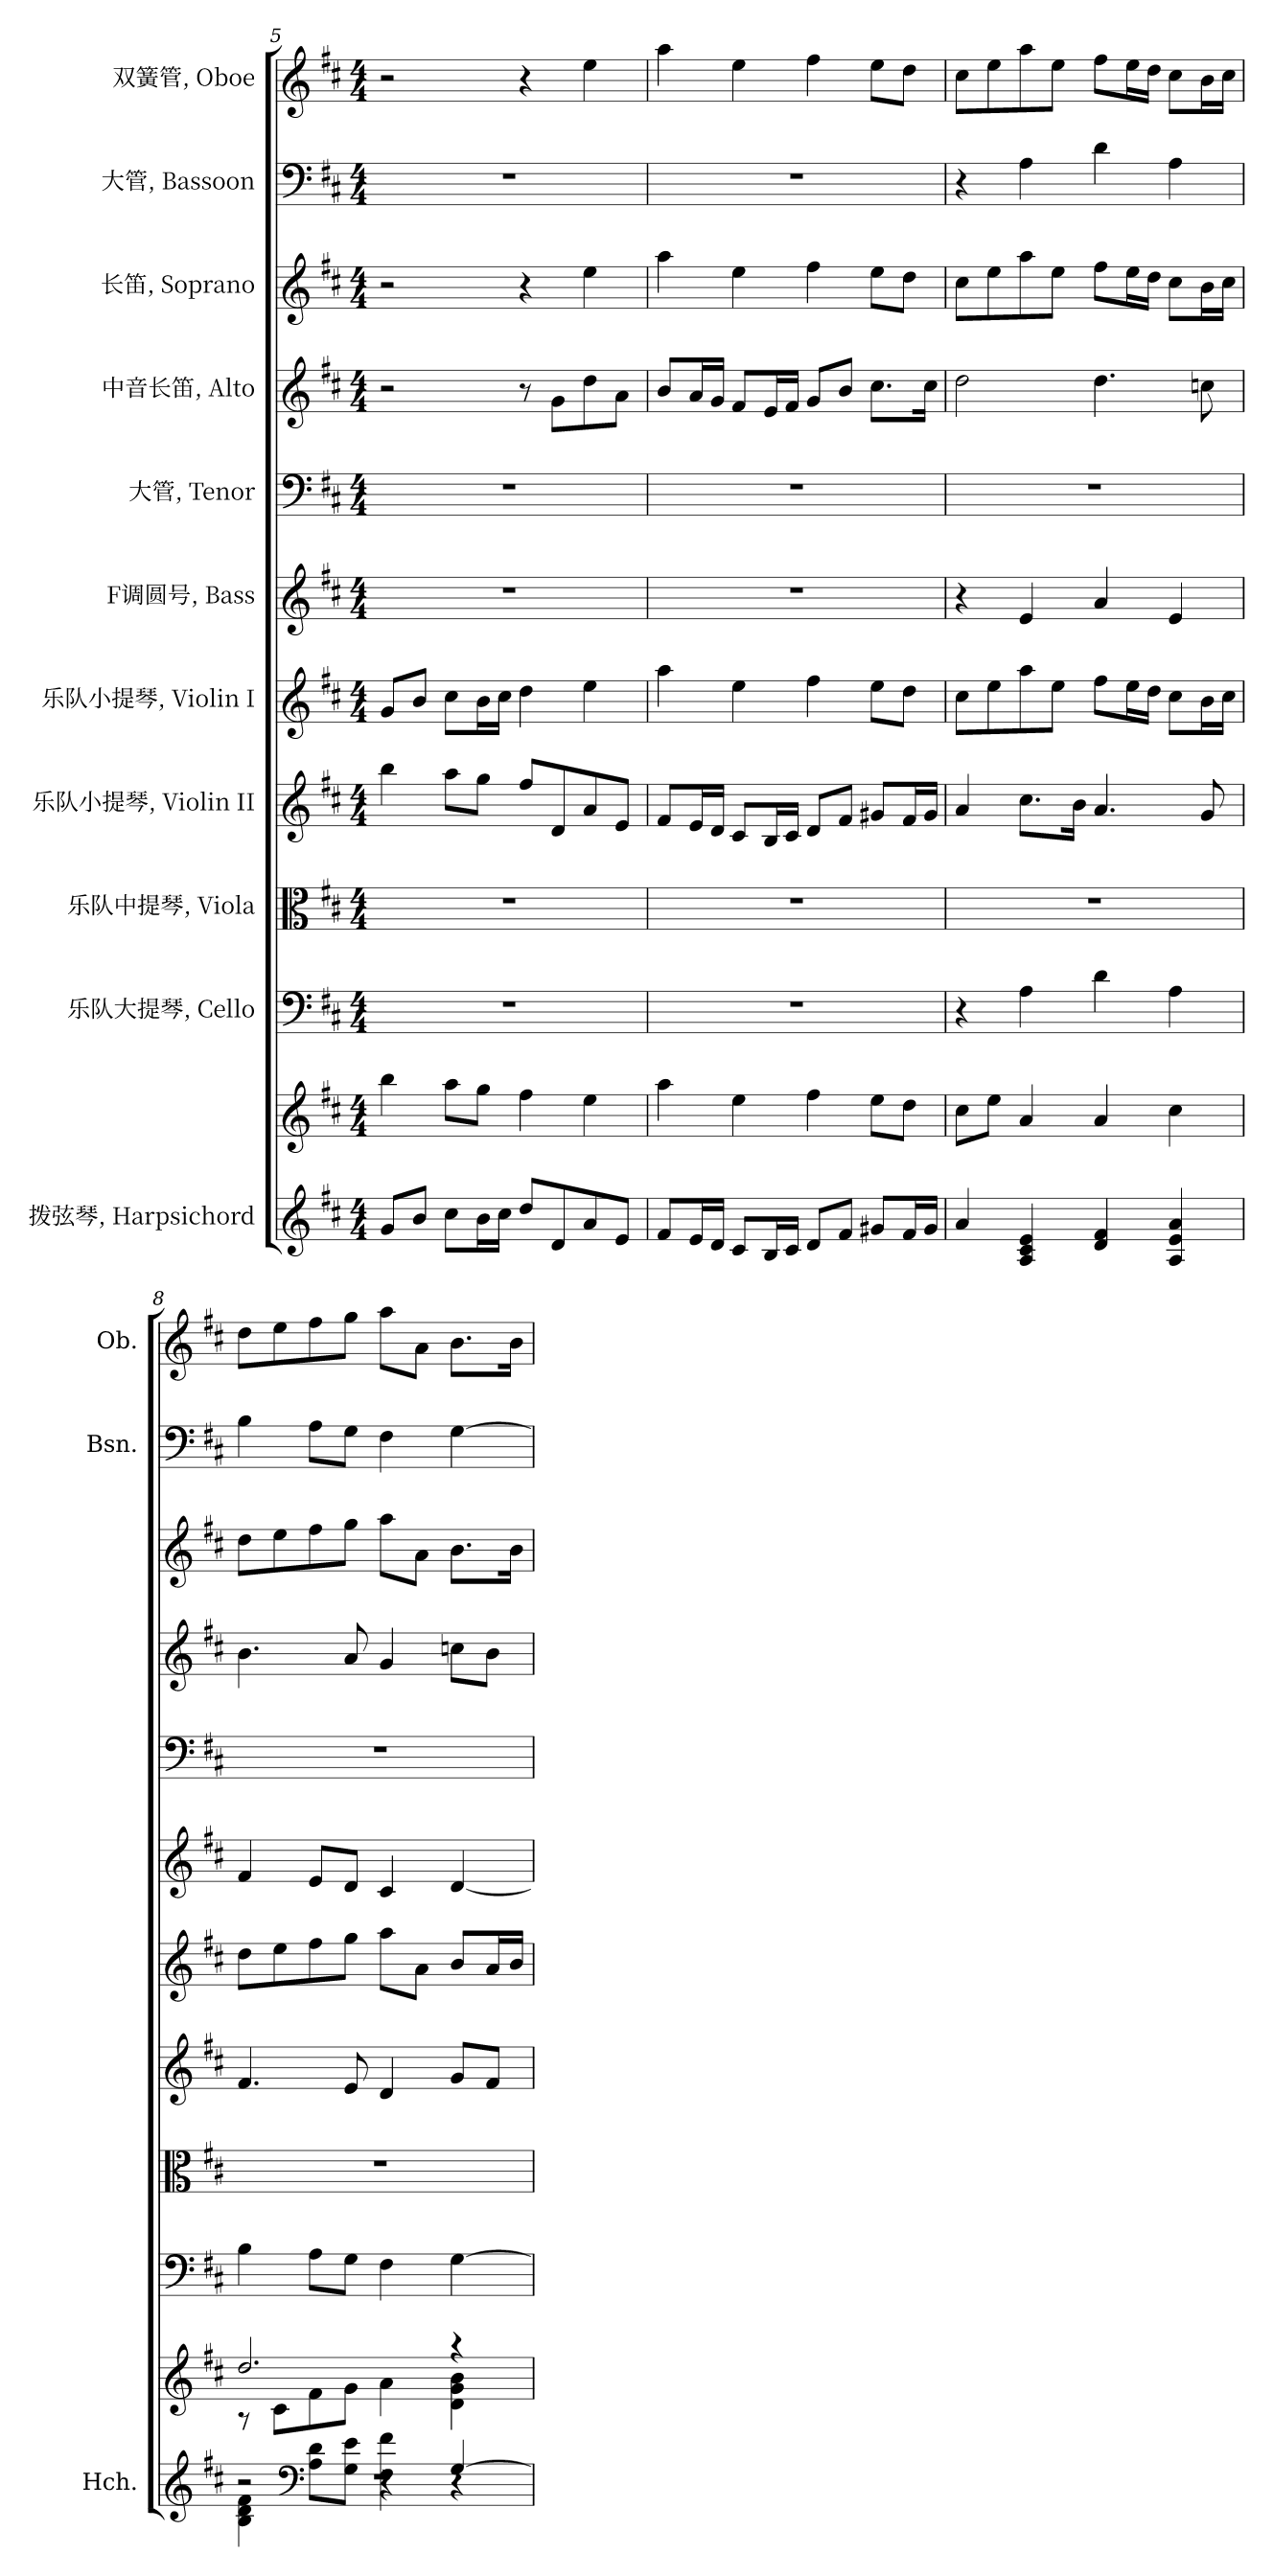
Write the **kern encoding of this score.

**kern	**kern	**kern	**kern	**kern	**kern	**kern	**kern	**kern	**kern	**kern	**kern
*part11	*part11	*part10	*part9	*part8	*part7	*part6	*part5	*part4	*part3	*part2	*part1
*staff12	*staff11	*staff10	*staff9	*staff8	*staff7	*staff6	*staff5	*staff4	*staff3	*staff2	*staff1
*I"拨弦琴, Harpsichord	*	*I"乐队大提琴, Cello	*I"乐队中提琴, Viola	*I"乐队小提琴, Violin II	*I"乐队小提琴, Violin I	*I"F调圆号, Bass	*I"大管, Tenor	*I"中音长笛, Alto	*I"长笛, Soprano	*I"大管, Bassoon	*I"双簧管, Oboe
*I'Hch.	*	*	*	*	*	*	*	*	*	*I'Bsn.	*I'Ob.
*clefG2	*clefG2	*clefF4	*clefC3	*clefG2	*clefG2	*clefG2	*clefF4	*clefG2	*clefG2	*clefF4	*clefG2
*	*	*	*	*	*	*ITrd4c7	*	*ITrd3c5	*	*	*
*k[f#c#]	*k[f#c#]	*k[f#c#]	*k[f#c#]	*k[f#c#]	*k[f#c#]	*k[f#]	*k[f#c#]	*k[f#c#g#]	*k[f#c#]	*k[f#c#]	*k[f#c#]
*M4/4	*M4/4	*M4/4	*M4/4	*M4/4	*M4/4	*M4/4	*M4/4	*M4/4	*M4/4	*M4/4	*M4/4
=5	=5	=5	=5	=5	=5	=5	=5	=5	=5	=5	=5
8g/L	4bb\	1r	1r	4bb\	8g/L	1r	1r	2r	2r	1r	2r
8b/J	.	.	.	.	8b/J	.	.	.	.	.	.
8cc#\L	8aa\L	.	.	8aa\L	8cc#\L	.	.	.	.	.	.
16b\L	8gg\J	.	.	8gg\J	16b\L	.	.	.	.	.	.
16cc#\JJ	.	.	.	.	16cc#\JJ	.	.	.	.	.	.
8dd/L	4ff#\	.	.	8ff#/L	4dd\	.	.	8r	4r	.	4r
8d/	.	.	.	8d/	.	.	.	8d\L	.	.	.
8a/	4ee\	.	.	8a/	4ee\	.	.	8a\	4ee\	.	4ee\
8e/J	.	.	.	8e/J	.	.	.	8e\J	.	.	.
!!LO:PB:g=z
=6	=6	=6	=6	=6	=6	=6	=6	=6	=6	=6	=6
8f#/L	4aa\	1r	1r	8f#/L	4aa\	1r	1r	8f#/L	4aa\	1r	4aa\
16e/L	.	.	.	16e/L	.	.	.	16e/L	.	.	.
16d/JJ	.	.	.	16d/JJ	.	.	.	16d/JJ	.	.	.
8c#/L	4ee\	.	.	8c#/L	4ee\	.	.	8c#/L	4ee\	.	4ee\
16B/L	.	.	.	16B/L	.	.	.	16B/L	.	.	.
16c#/JJ	.	.	.	16c#/JJ	.	.	.	16c#/JJ	.	.	.
8d/L	4ff#\	.	.	8d/L	4ff#\	.	.	8d/L	4ff#\	.	4ff#\
8f#/J	.	.	.	8f#/J	.	.	.	8f#/J	.	.	.
8g#X/L	8ee\L	.	.	8g#X/L	8ee\L	.	.	8.g#\L	8ee\L	.	8ee\L
16f#/L	8dd\J	.	.	16f#/L	8dd\J	.	.	.	8dd\J	.	8dd\J
16g#/JJ	.	.	.	16g#/JJ	.	.	.	16g#\Jk	.	.	.
=7	=7	=7	=7	=7	=7	=7	=7	=7	=7	=7	=7
4a/	8cc#\L	4r	1r	4a/	8cc#\L	4r	1r	2a\	8cc#\L	4r	8cc#\L
.	8ee\J	.	.	.	8ee\	.	.	.	8ee\	.	8ee\
4A/ 4c#/ 4e/	4a/	4A\	.	8.cc#\L	8aa\	4A/	.	.	8aa\	4A\	8aa\
.	.	.	.	.	8ee\J	.	.	.	8ee\J	.	8ee\J
.	.	.	.	16b\Jk	.	.	.	.	.	.	.
4d/ 4f#/	4a/	4d\	.	4.a/	8ff#\L	4d/	.	4.a\	8ff#\L	4d\	8ff#\L
.	.	.	.	.	16ee\L	.	.	.	16ee\L	.	16ee\L
.	.	.	.	.	16dd\JJ	.	.	.	16dd\JJ	.	16dd\JJ
4A/ 4e/ 4a/	4cc#\	4A\	.	.	8cc#\L	4A/	.	.	8cc#\L	4A\	8cc#\L
.	.	.	.	8g/	16b\L	.	.	8gn\	16b\L	.	16b\L
.	.	.	.	.	16cc#\JJ	.	.	.	16cc#\JJ	.	16cc#\JJ
=8	=8	=8	=8	=8	=8	=8	=8	=8	=8	=8	=8
*^	*^	*	*	*	*	*	*	*	*	*	*
*	*^	*	*	*	*	*	*	*	*	*	*	*	*
1r	4B\ 4d\ 4f#\	2r	2.dd/	8r	4B\	1r	4.f#/	8dd\L	4B/	1r	4.f#\	8dd\L	4B\	8dd\L
.	.	.	.	8c#\L	.	.	.	8ee\	.	.	.	8ee\	.	8ee\
*clefF4	*	*	*	*	*	*	*	*	*	*	*	*	*	*
.	8A\ 8d\L	.	.	8f#\	8A\L	.	.	8ff#\	8A/L	.	.	8ff#\	8A\L	8ff#\
.	8G\ 8e\J	.	.	8g\J	8G\J	.	8e/	8gg\J	8G/J	.	8e/	8gg\J	8G\J	8gg\J
.	4F#\ 4f#\	4r	.	4a\	4F#\	.	4d/	8aa\L	4F#/	.	4d/	8aa\L	4F#\	8aa\L
.	.	.	.	.	.	.	.	8a\J	.	.	.	8a\J	.	8a\J
.	4r	[4G/	4r	4d\ 4g\ 4b\	[4G\	.	8g/L	8b/L	[4G/	.	8gn\L	8.b\L	[4G\	8.b\L
.	.	.	.	.	.	.	8f#/J	16a/L	.	.	8f#\J	.	.	.
.	.	.	.	.	.	.	.	16b/JJ	.	.	.	16b\Jk	.	16b\Jk
*v	*v	*v	*	*	*	*	*	*	*	*	*	*	*	*
*	*v	*v	*	*	*	*	*	*	*	*	*	*
=	=	=	=	=	=	=	=	=	=	=	=
*-	*-	*-	*-	*-	*-	*-	*-	*-	*-	*-	*-
